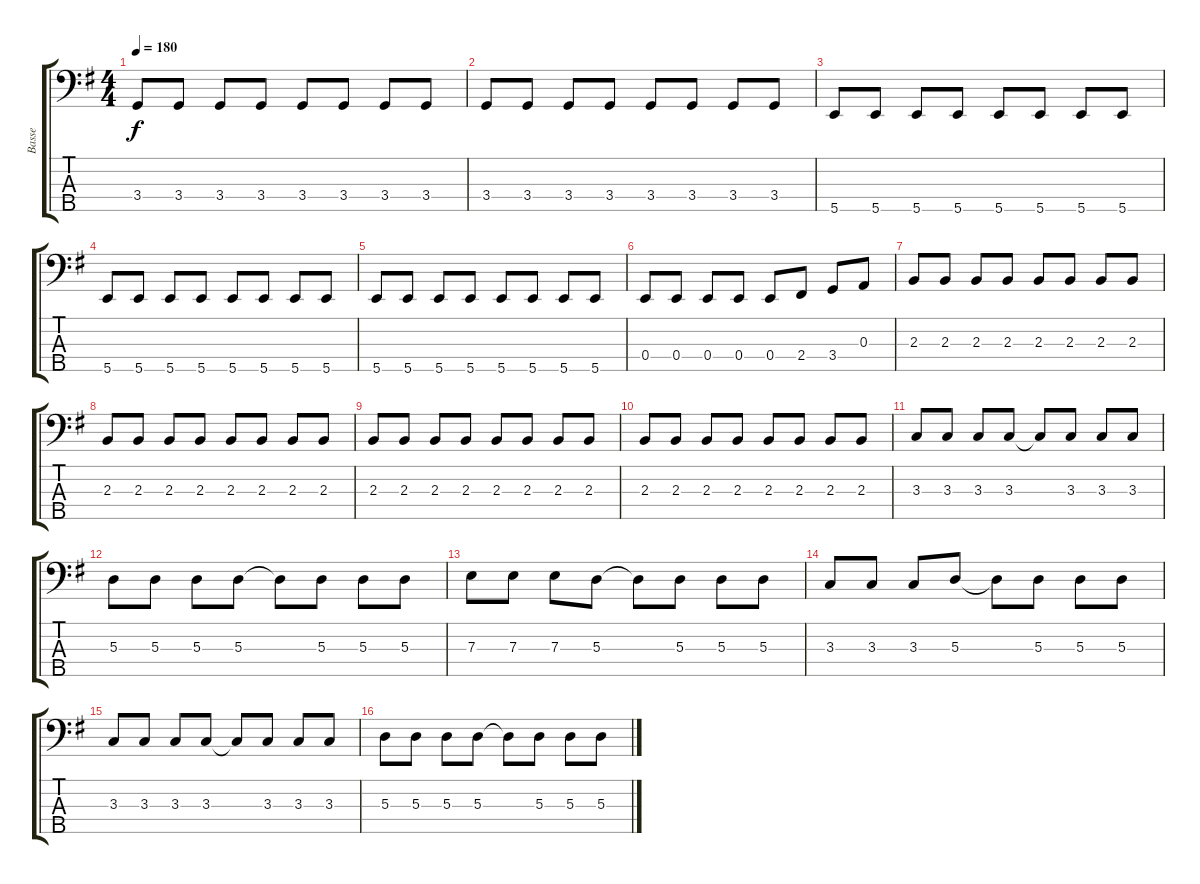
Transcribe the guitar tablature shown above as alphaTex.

\track ("Basse" "Basse") {instrument electricbasspick}
\staff {score tabs}
\tuning (G2 D2 A1 E1 B0) {hide}
\ts (4 4)
\tempo 180
\clef f4
\ks g
3.4.8{dy f} 3.4.8 3.4.8 3.4.8 3.4.8 3.4.8 3.4.8 3.4.8 |
3.4.8 3.4.8 3.4.8 3.4.8 3.4.8 3.4.8 3.4.8 3.4.8 |
5.5.8 5.5.8 5.5.8 5.5.8 5.5.8 5.5.8 5.5.8 5.5.8 |
5.5.8 5.5.8 5.5.8 5.5.8 5.5.8 5.5.8 5.5.8 5.5.8 |
5.5.8 5.5.8 5.5.8 5.5.8 5.5.8 5.5.8 5.5.8 5.5.8 |
0.4.8 0.4.8 0.4.8 0.4.8 0.4.8 2.4.8 3.4.8 0.3.8 |
2.3.8 2.3.8 2.3.8 2.3.8 2.3.8 2.3.8 2.3.8 2.3.8 |
2.3.8 2.3.8 2.3.8 2.3.8 2.3.8 2.3.8 2.3.8 2.3.8 |
2.3.8 2.3.8 2.3.8 2.3.8 2.3.8 2.3.8 2.3.8 2.3.8 |
2.3.8 2.3.8 2.3.8 2.3.8 2.3.8 2.3.8 2.3.8 2.3.8 |
3.3.8 3.3.8 3.3.8 3.3.8 3.3{t}.8 3.3.8 3.3.8 3.3.8 |
5.3.8 5.3.8 5.3.8 5.3.8 5.3{t}.8 5.3.8 5.3.8 5.3.8 |
7.3.8 7.3.8 7.3.8 5.3.8 5.3{t}.8 5.3.8 5.3.8 5.3.8 |
3.3.8 3.3.8 3.3.8 5.3.8 5.3{t}.8 5.3.8 5.3.8 5.3.8 |
3.3.8 3.3.8 3.3.8 3.3.8 3.3{t}.8 3.3.8 3.3.8 3.3.8 |
5.3.8 5.3.8 5.3.8 5.3.8 5.3{t}.8 5.3.8 5.3.8 5.3.8
